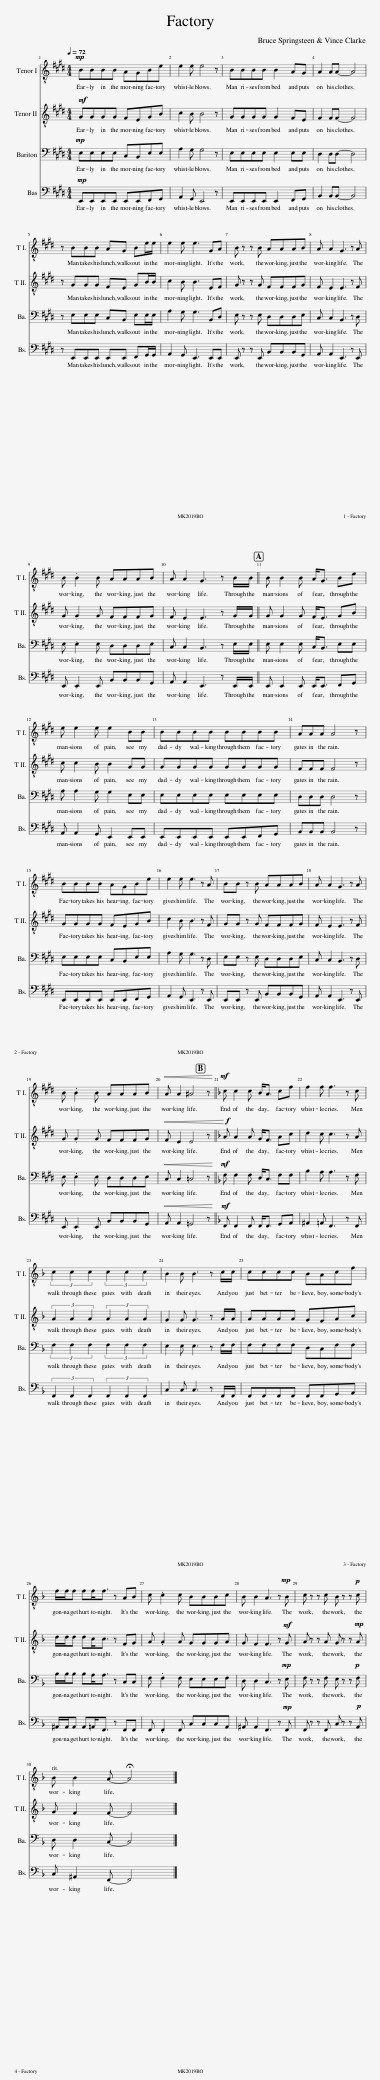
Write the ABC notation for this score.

X:1
%%score 1 2 3 4
L:1/8
Q:1/4=72
M:4/4
I:linebreak $
K:E
V:1 treble-8
V:2 treble-8
V:3 bass
V:4 bass
V:1
!mp! BBBB AGBe | e2 e e4 z | BBBB B2 AG | A2 AA- A4 |$ z BBB AG Be/e/ | %5
 e2 e e3 GA | B z z B AAAB | A A2 G3 z A |$ B .B2 B AAAB | A A2 G3 z B/B/ || %10
 B B2 B A<G Be |$ e e2 e e2 BB | BBBB BBBB | AAA A4 z |$ BBBB AGBe | %15
 e2 e e3 z A | BB z B AAAB | A A2 G3 z A |$ B .B2 B AAAB |!<(! A A2 ^A4 z!<)! || %20
[K:F]!mf! c c2 c B<A cf | f2 f f3 z c |$ (3c2 c2 c2 (3c2 c2 c2 | B2 B B3 z c/c/ | cccc BAcf |$ %25
 f/f/f ff<f z AB | c .c2 c BBBc | B B2 A3 z!mp! B | c z z c B z z!p! c |$ B B2 A- !fermata!A4 |] %30
V:2
!mf! GGGG FEGB | c2 B B4 z | GGGG G2 FE | F2 FF- F4 |$ z GGG FE GB/B/ | %5
 c2 B B3 EF | G z z G FFFG | F E2 E3 z F |$ G .G2 G FFFG | F E2 E3 z G/G/ || %10
 G G2 G F<E GB |$ c c2 B B2 GG | GGGG GGGG | FFF F4 z |$ GGGG FEGB | %15
 c2 B B3 z F | GG z G FFFG | F E2 E3 z F |$ G .G2 G FFFG |!<(! F E2 E4 z!<)! || %20
[K:F]!f! A A2 A G<F Ac | d2 c c3 z A |$ (3A2 A2 A2 (3A2 A2 A2 | G2 G G3 z A/A/ | AAAA GFAc |$ %25
 d/d/d dc<c z FG | A .A2 A GGGA | G F2 F3 z!mf! G | A z z A G z z!mp! A |$ G F2 F- F4 |] %30
V:3
!mp! E,E,E,E, C,B,,E,E, | A,2 G, G,4 z | E,E,E,E, E,2 E,E, | D,2 D,D,- D,4 |$ z E,E,E, C,B,, E,E,/E,/ | %5
 A,2 G, G,3 B,,D, | E, z z E, D,D,D,E, | C, C,2 B,,3 z D, |$ E, .E,2 E, D,D,D,E, | C, C,2 B,,3 z E,/E,/ || %10
 E, E,2 E, C,<B,, E,E, |$ A, A,2 G, G,2 E,E, | E,E,E,E, E,E,E,E, | D,D,D, D,4 z |$ E,E,E,E, C,B,,E,E, | %15
 A,2 G, G,3 z D, | E,E, z E, D,D,D,E, | C, C,2 B,,3 z D, |$ E, .E,2 E, D,D,D,E, |!<(! C, C,2 =C,4 z!<)! || %20
[K:F]!mf! F, F,2 F, D,<C, F,F, | B,2 A, A,3 z F, |$ (3F,2 F,2 F,2 (3F,2 F,2 F,2 | E,2 E, E,3 z F,/F,/ | F,F,F,F, D,C,F,F, |$ %25
 B,/B,/B, B,A,<A, z C,C, | F, .F,2 F, E,E,E,F, | D, D,2 C,3 z!mp! E, | F, z z F, E, z z!p! F, |$ D, D,2 C,- C,4 |] %30
V:4
!mp! E,,E,,E,,E,, E,,E,,F,,G,, | A,,2 G,, E,,4 z | E,,E,,E,,E,, E,,2 F,,G,, | B,,2 B,,B,,- B,,4 |$ z E,,E,,E,, E,,E,, F,,G,,/G,,/ | %5
 A,,2 G,, E,,3 E,,E,, | E,, z z E,, B,,B,,B,,G,, | A,, A,,2 E,,3 z E,, |$ E,, .E,,2 E,, B,,B,,B,,G,, | A,, A,,2 E,,3 z E,,/E,,/ || %10
 E,, E,,2 E,, E,,<E,, F,,G,, |$ A,, A,,2 G,, E,,2 E,,E,, | E,,E,,E,,E,, E,,E,,F,,G,, | B,,B,,B,, B,,4 z |$ E,,E,,E,,E,, E,,E,,F,,G,, | %15
 A,,2 G,, E,,3 z E,, | E,,E,, z E,, B,,B,,B,,G,, | A,, A,,2 E,,3 z E,, |$ E,, .E,,2 E,, B,,B,,B,,G,, |!<(! A,, A,,2 =G,,4 z!<)! || %20
[K:F]!mf! F,, F,,2 F,, F,,<F,, G,,A,, | ^A,,2 =A,, F,,3 z F,, |$ (3F,,2 F,,2 F,,2 (3F,,2 F,,2 F,,2 | C,2 C, C,3 z F,,/F,,/ | F,,F,,F,,F,, F,,F,,G,,A,, |$ %25
 ^A,,/A,,/A,, A,,=A,,<F,, z F,,F,, | F,, .F,,2 F,, C,C,C,A,, | ^A,, A,,2 F,,3 z!mp! F,, | F,, z z F,, C, z z!p! A,, |$ C, ^A,,2 F,,- F,,4 |] %30
